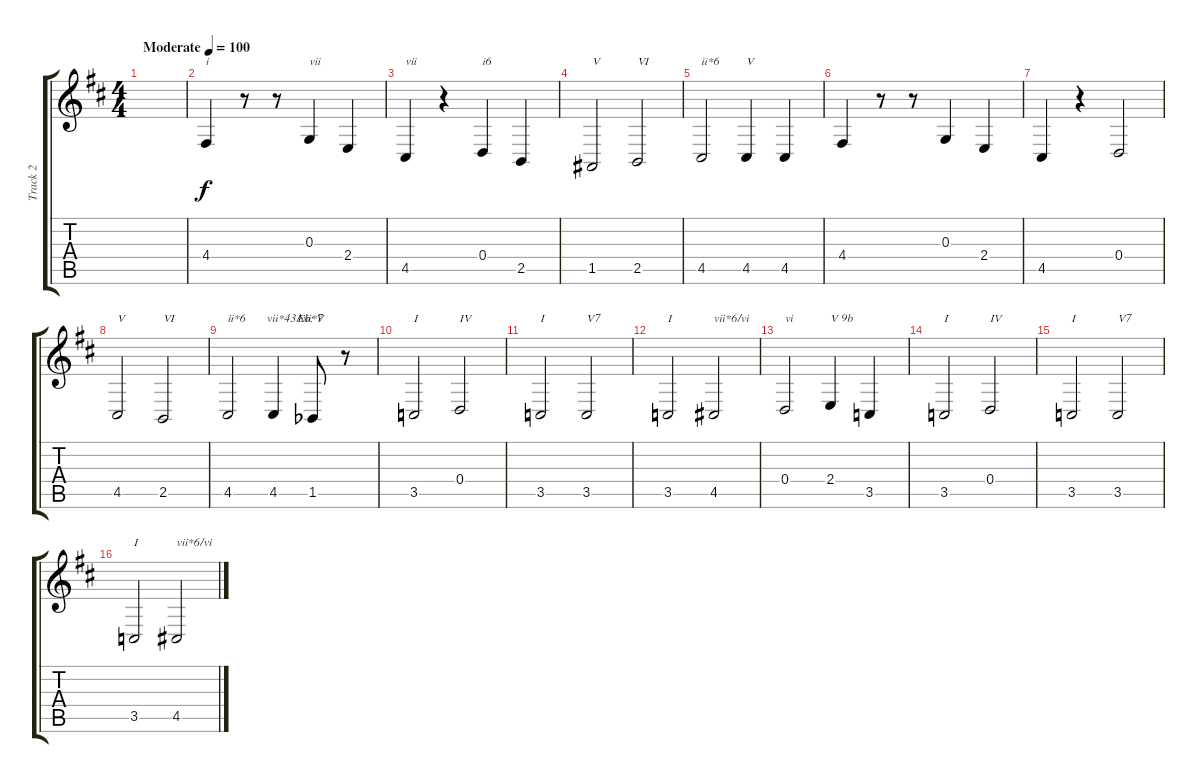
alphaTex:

\track ("Track 2" "Track 2") {instrument acousticgrandpiano}
\staff {score tabs}
\tuning (E4 B3 G3 D3 A2 E2) {hide}
\ts (4 4)
\tempo (100 "Moderate")
\clef g2
\ks bminor
|
4.4.4{txt "i"} r.8 r.8 0.3.4{txt "vii"} 2.4.4 |
4.5.4{txt "vii"} r.4 0.4.4{txt "i6"} 2.5.4 |
1.5.2{txt "V"} 2.5.2{txt "VI"} |
4.5.2{txt "ii*6"} 4.5.4{txt "V"} 4.5.4 |
4.4.4 r.8 r.8 0.3.4 2.4.4 |
4.5.4 r.4 0.4.2 |
4.5.2{txt "V"} 2.5.2{txt "VI"} |
4.5.2{txt "ii*6       vii*43/vii*7"} 4.5.4{txt "        Eb: V"} 1.5{acc b}.8 r.8 |
3.5.2{txt "I"} 0.4.2{txt "IV"} |
3.5.2{txt "I"} 3.5.2{txt "V7"} |
3.5.2{txt "I"} 4.5.2{txt "vii*6/vi"} |
0.4.2{txt "vi"} 2.4.4{txt "V 9b"} 3.5.4 |
3.5.2{txt "I"} 0.4.2{txt "IV"} |
3.5.2{txt "I"} 3.5.2{txt "V7"} |
3.5.2{txt "I"} 4.5.2{txt "vii*6/vi"}
